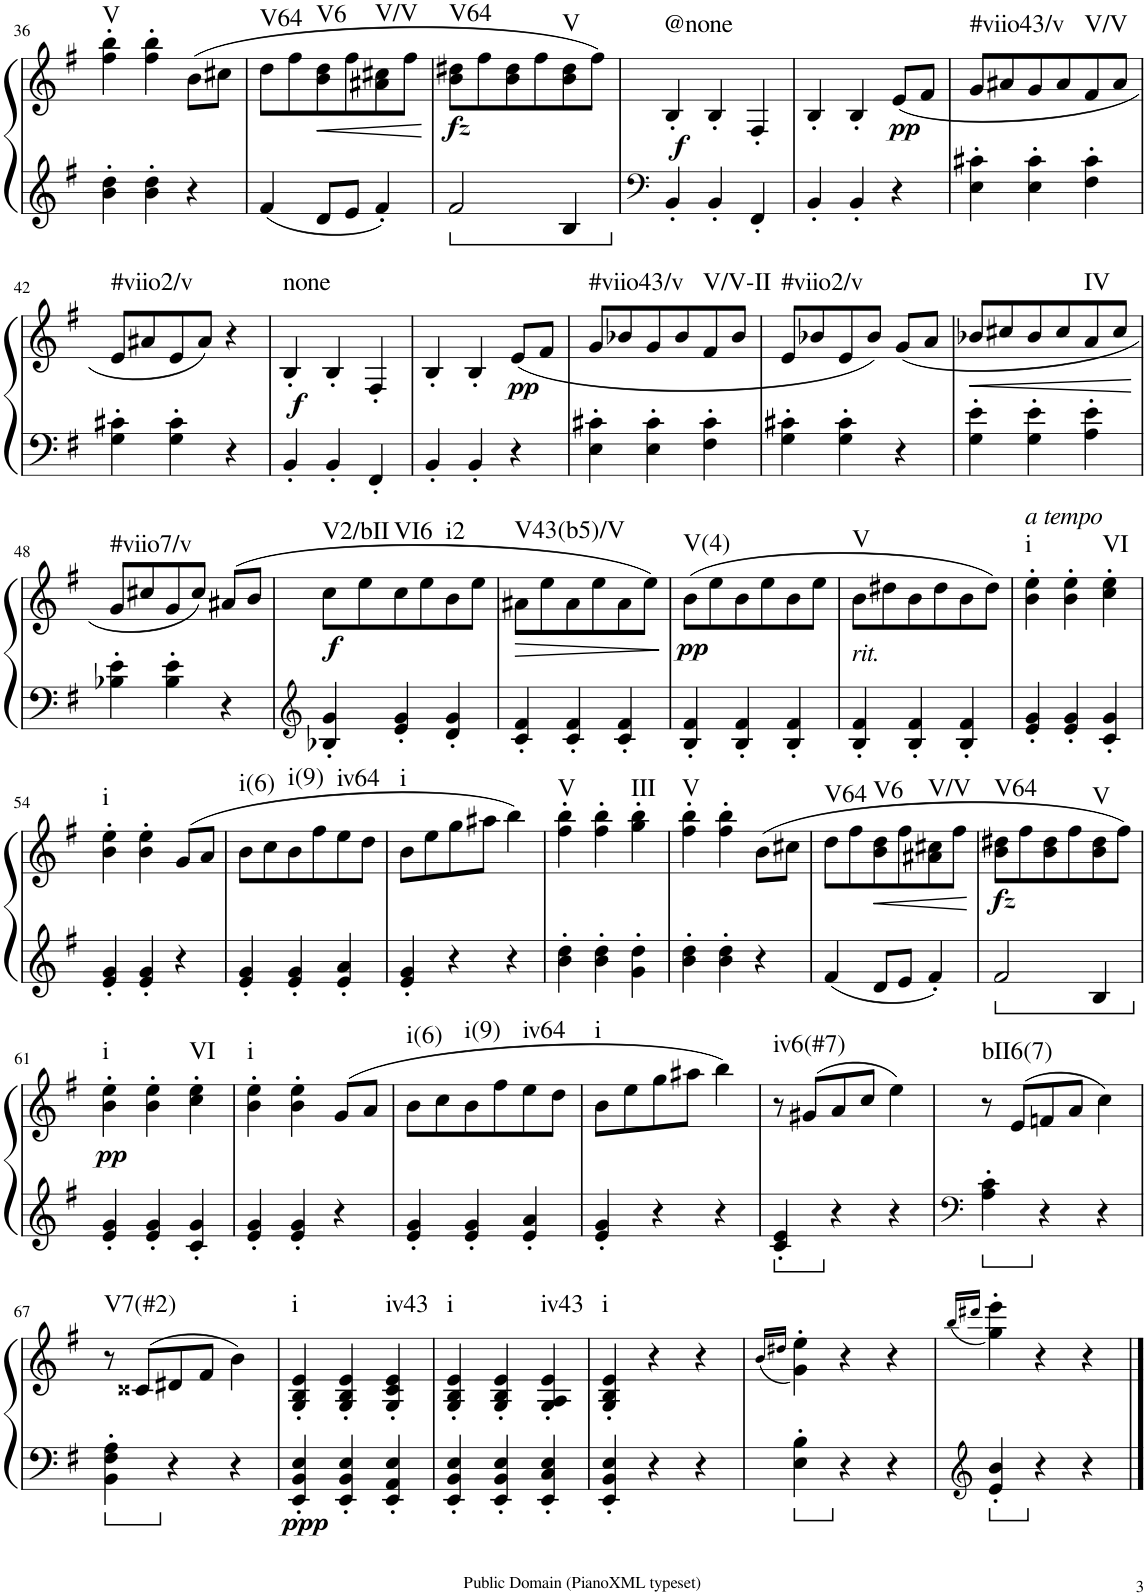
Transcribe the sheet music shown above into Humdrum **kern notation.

**kern	**kern	**dynam	**harte
*part1	*part1	*part1	*part1
*staff2	*staff1	*staff1/2	*
*I"Grand Piano	*	*	*
*I'Pno	*	*	*
!!LO:PB:g=z
*clefG2	*clefG2	*	*
*k[f#]	*k[f#]	*	*
*G:	*G:	*	*
*M3/4	*M3/4	*	*
=36	=36	=36	=36
!	!	!	!LO:H:kt=V
4b\' 4dd\'	4ff#\' 4bb\'	.	N
4b\' 4dd\'	4ff#\' 4bb\'	.	.
4r	(8b\L	.	.
.	8cc#X\J	.	.
=37	=37	=37	=37
!	!	!	!LO:H:kt=V64
4f#/	8dd\L	.	N
.	8ff#\	.	.
!	!	!LO:HP:b	!LO:H:kt=V6
8d/L	8b\ 8dd\	<	N
8e/J	8ff#\	.	.
!	!	!	!LO:H:kt=V/V
4f#'/	8a#X\ 8cc#X\	.	N
.	8ff#\J	.	.
.	.	[	.
=38	=38	=38	=38
!	!	!LO:DY:b	!LO:H:kt=V64
2f#/	8b\ 8dd#X\L	fz	N
.	8ff#\	.	.
.	8b\ 8dd#\	.	.
.	8ff#\	.	.
!	!	!	!LO:H:kt=V
4B/	8b\ 8dd#\	.	N
.	8ff#\J)	.	.
=39	=39	=39	=39
*clefF4	*	*	*
!	!	!LO:DY:b	!LO:H:kt=@none
4BB'/	4B'/	f	N
4BB'/	4B'/	.	.
4FF#'/	4F#'/	.	.
=40	=40	=40	=40
4BB'/	4B'/	.	.
4BB'/	4B'/	.	.
!	!	!LO:DY:b	!
4r	(8e/L	pp	.
.	8f#/J	.	.
=41	=41	=41	=41
!	!	!	!LO:H:kt=#viio43/v
4E\' 4c#X\'	8g/L	.	N
.	8a#X/	.	.
4E\' 4c#\'	8g/	.	.
.	8a#/	.	.
!	!	!	!LO:H:kt=V/V
4F#\' 4c#\'	8f#/	.	N
.	8a#/J	.	.
!!LO:LB:g=z
=42	=42	=42	=42
!	!	!	!LO:H:kt=#viio2/v
4G\' 4c#X\'	8e/L	.	N
.	8a#X/	.	.
4G\' 4c#\'	8e/	.	.
.	8a#/J)	.	.
4r	4r	.	.
=43	=43	=43	=43
!	!	!LO:DY:b	!LO:H:kt=none
4BB'/	4B'/	f	N
4BB'/	4B'/	.	.
4FF#'/	4F#'/	.	.
=44	=44	=44	=44
4BB'/	4B'/	.	.
4BB'/	4B'/	.	.
!	!	!LO:DY:b	!
4r	(8e/L	pp	.
.	8f#/J	.	.
=45	=45	=45	=45
!	!	!	!LO:H:kt=#viio43/v
4E\' 4c#X\'	8g/L	.	N
.	8b-X/	.	.
4E\' 4c#\'	8g/	.	.
.	8b-/	.	.
!	!	!	!LO:H:kt=V/V-II
4F#\' 4c#\'	8f#/	.	N
.	8b-/J	.	.
=46	=46	=46	=46
!	!	!	!LO:H:kt=#viio2/v
4G\' 4c#X\'	8e/L	.	N
.	8b-X/	.	.
4G\' 4c#\'	8e/	.	.
.	8b-/J)	.	.
4r	(8g/L	.	.
.	8a/J	.	.
=47	=47	=47	=47
!	!	!LO:HP:b	!
4G\' 4e\'	8b-X/L	<	.
.	8cc#X/	.	.
4G\' 4e\'	8b-/	.	.
.	8cc#/	.	.
!	!	!	!LO:H:kt=IV
4A\' 4e\'	8a/	.	N
.	8cc#/J	.	.
.	.	[	.
!!LO:LB:g=z
=48	=48	=48	=48
!	!	!	!LO:H:kt=#viio7/v
4B-X\' 4e\'	8g/L	.	N
.	8cc#X/	.	.
4B-\' 4e\'	8g/	.	.
.	8cc#/J)	.	.
4r	(8a#X/L	.	.
.	8b/J	.	.
=49	=49	=49	=49
*clefG2	*	*	*
!	!	!LO:DY:b	!LO:H:kt=V2/bII
4B-X/' 4g/'	8cc\L	f	N
.	8ee\	.	.
!	!	!	!LO:H:kt=VI6
4e/' 4g/'	8cc\	.	N
.	8ee\	.	.
!	!	!	!LO:H:kt=i2
4d/' 4g/'	8b\	.	N
.	8ee\J	.	.
=50	=50	=50	=50
!	!	!LO:HP:b	!LO:H:kt=V43(b5)/V
4c/' 4f#/'	8a#X\L	>	N
.	8ee\	.	.
4c/' 4f#/'	8a#\	.	.
.	8ee\	.	.
4c/' 4f#/'	8a#\	.	.
.	8ee\J)	.	.
.	.	]	.
=51	=51	=51	=51
!	!	!LO:DY:b	!LO:H:kt=V(4)
4B/' 4f#/'	(8b\L	pp	N
.	8ee\	.	.
4B/' 4f#/'	8b\	.	.
.	8ee\	.	.
4B/' 4f#/'	8b\	.	.
.	8ee\J	.	.
=52	=52	=52	=52
!	!LO:TX:b:i:t=rit.	!	!LO:H:kt=V
4B/' 4f#/'	8b\L	.	N
.	8dd#X\	.	.
4B/' 4f#/'	8b\	.	.
.	8dd#\	.	.
4B/' 4f#/'	8b\	.	.
.	8dd#\J)	.	.
=53	=53	=53	=53
!	!LO:TX:a:i:t=a tempo	!	!LO:H:kt=i
4e/' 4g/'	4b\' 4ee\'	.	N
4e/' 4g/'	4b\' 4ee\'	.	.
!	!	!	!LO:H:kt=VI
4c/' 4g/'	4cc\' 4ee\'	.	N
!!LO:LB:g=z
=54	=54	=54	=54
!	!	!	!LO:H:kt=i
4e/' 4g/'	4b\' 4ee\'	.	N
4e/' 4g/'	4b\' 4ee\'	.	.
4r	(8g/L	.	.
.	8a/J	.	.
=55	=55	=55	=55
!	!	!	!LO:H:kt=i(6)
4e/' 4g/'	8b\L	.	N
.	8cc\	.	.
!	!	!	!LO:H:kt=i(9)
4e/' 4g/'	8b\	.	N
.	8ff#\	.	.
!	!	!	!LO:H:kt=iv64
4e/' 4a/'	8ee\	.	N
.	8dd\J	.	.
=56	=56	=56	=56
!	!	!	!LO:H:kt=i
4e/' 4g/'	8b\L	.	N
.	8ee\	.	.
4r	8gg\	.	.
.	8aa#X\J	.	.
4r	4bb\)	.	.
=57	=57	=57	=57
!	!	!	!LO:H:kt=V
4b\' 4dd\'	4ff#\' 4bb\'	.	N
4b\' 4dd\'	4ff#\' 4bb\'	.	.
!	!	!	!LO:H:kt=III
4g\' 4dd\'	4gg\' 4bb\'	.	N
=58	=58	=58	=58
!	!	!	!LO:H:kt=V
4b\' 4dd\'	4ff#\' 4bb\'	.	N
4b\' 4dd\'	4ff#\' 4bb\'	.	.
4r	(8b\L	.	.
.	8cc#X\J	.	.
=59	=59	=59	=59
!	!	!	!LO:H:kt=V64
4f#/	8dd\L	.	N
.	8ff#\	.	.
!	!	!LO:HP:b	!LO:H:kt=V6
8d/L	8b\ 8dd\	<	N
8e/J	8ff#\	.	.
!	!	!	!LO:H:kt=V/V
4f#'/	8a#X\ 8cc#X\	.	N
.	8ff#\J	.	.
.	.	[	.
=60	=60	=60	=60
!	!	!LO:DY:b	!LO:H:kt=V64
2f#/	8b\ 8dd#X\L	fz	N
.	8ff#\	.	.
.	8b\ 8dd#\	.	.
.	8ff#\	.	.
!	!	!	!LO:H:kt=V
4B/	8b\ 8dd#\	.	N
.	8ff#\J)	.	.
!!LO:LB:g=z
=61	=61	=61	=61
!	!	!LO:DY:b	!LO:H:kt=i
4e/' 4g/'	4b\' 4ee\'	pp	N
4e/' 4g/'	4b\' 4ee\'	.	.
!	!	!	!LO:H:kt=VI
4c/' 4g/'	4cc\' 4ee\'	.	N
=62	=62	=62	=62
!	!	!	!LO:H:kt=i
4e/' 4g/'	4b\' 4ee\'	.	N
4e/' 4g/'	4b\' 4ee\'	.	.
4r	(8g/L	.	.
.	8a/J	.	.
=63	=63	=63	=63
!	!	!	!LO:H:kt=i(6)
4e/' 4g/'	8b\L	.	N
.	8cc\	.	.
!	!	!	!LO:H:kt=i(9)
4e/' 4g/'	8b\	.	N
.	8ff#\	.	.
!	!	!	!LO:H:kt=iv64
4e/' 4a/'	8ee\	.	N
.	8dd\J	.	.
=64	=64	=64	=64
!	!	!	!LO:H:kt=i
4e/' 4g/'	8b\L	.	N
.	8ee\	.	.
4r	8gg\	.	.
.	8aa#X\J	.	.
4r	4bb\)	.	.
=65	=65	=65	=65
!	!	!	!LO:H:kt=iv6(#7)
4c/' 4e/'	8r	.	N
.	(8g#X/L	.	.
4r	8a/	.	.
.	8cc/J	.	.
4r	4ee\)	.	.
=66	=66	=66	=66
*clefF4	*	*	*
!	!	!	!LO:H:kt=bII6(7)
4A\' 4c\'	8r	.	N
.	(8e/L	.	.
4r	8fn/	.	.
.	8a/J	.	.
4r	4cc\)	.	.
!!LO:LB:g=z
=67	=67	=67	=67
!	!	!	!LO:H:kt=V7(#2)
4BB\' 4F#\' 4A\'	8r	.	N
.	(8c##X/L	.	.
4r	8d#X/	.	.
.	8f#/J	.	.
4r	4b\)	.	.
=68	=68	=68	=68
!	!	!LO:DY:b=2	!LO:H:kt=i
4EE/' 4BB/' 4E/'	4G/' 4B/' 4e/'	ppp	N
4EE/' 4BB/' 4E/'	4G/' 4B/' 4e/'	.	.
!	!	!	!LO:H:kt=iv43
4EE/' 4AA/' 4E/'	4G/' 4c/' 4e/'	.	N
=69	=69	=69	=69
!	!	!	!LO:H:kt=i
4EE/' 4BB/' 4E/'	4G/' 4B/' 4e/'	.	N
4EE/' 4BB/' 4E/'	4G/' 4B/' 4e/'	.	.
!	!	!	!LO:H:kt=iv43
4EE/' 4C/' 4E/'	4G/' 4A/' 4e/'	.	N
=70	=70	=70	=70
!	!	!	!LO:H:kt=i
4EE/' 4BB/' 4E/'	4G/' 4B/' 4e/'	.	N
4r	4r	.	.
4r	4r	.	.
=71	=71	=71	=71
.	(16qb/LL	.	.
.	16qdd#X/JJ	.	.
4E\' 4B\'	4g\' 4ee\')	.	.
4r	4r	.	.
4r	4r	.	.
=72	=72	=72	=72
*clefG2	*	*	*
.	(16qbb/LL	.	.
.	16qddd#X/JJ	.	.
4e/' 4b/'	4gg\' 4eee\')	.	.
4r	4r	.	.
4r	4r	.	.
==	==	==	==
*-	*-	*-	*-
